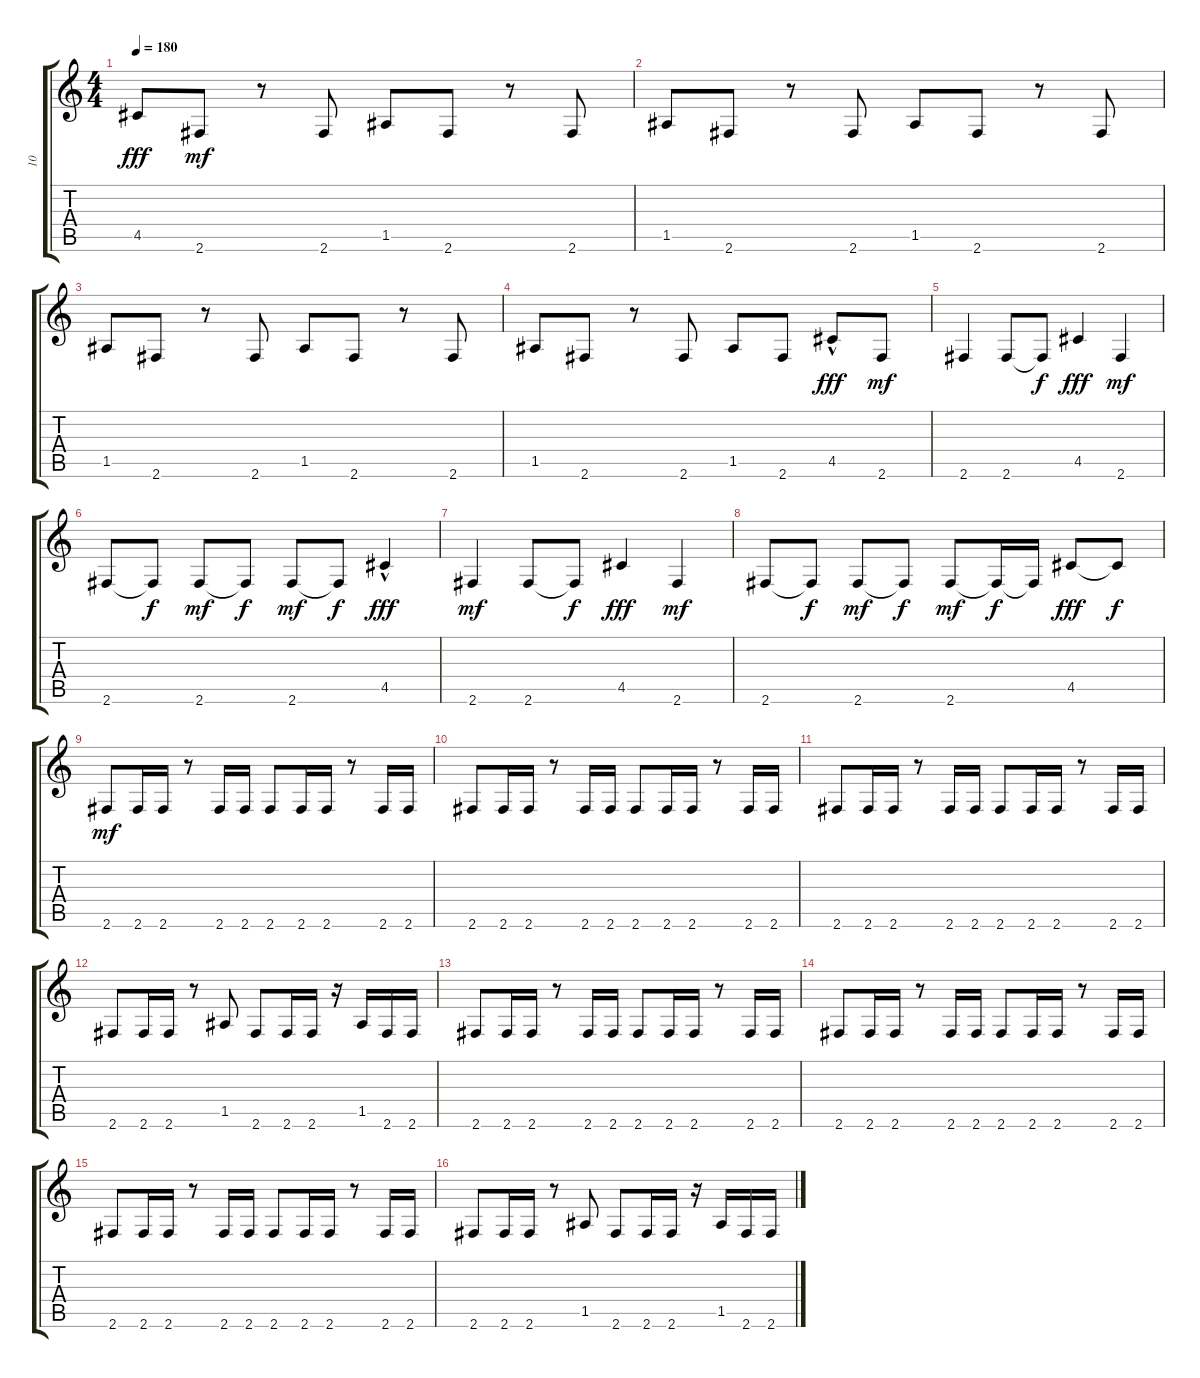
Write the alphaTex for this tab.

\track ("10" "10") {instrument acousticguitarsteel}
\staff {score tabs}
\tuning (E4 B3 G3 D3 A2 E2) {hide}
\ts (4 4)
\tempo 180
\clef g2
\ks c
4.5.8{dy fff} 2.6.8{dy mf} r.8 2.6.8 1.5.8 2.6.8 r.8 2.6.8 |
1.5.8 2.6.8 r.8 2.6.8 1.5.8 2.6.8 r.8 2.6.8 |
1.5.8 2.6.8 r.8 2.6.8 1.5.8 2.6.8 r.8 2.6.8 |
1.5.8 2.6.8 r.8 2.6.8 1.5.8 2.6.8 4.5{hac}.8{dy fff} 2.6.8{dy mf} |
2.6.4 2.6.8 2.6{t}.8{dy f} 4.5.4{dy fff} 2.6.4{dy mf} |
2.6.8 2.6{t}.8{dy f} 2.6.8{dy mf} 2.6{t}.8{dy f} 2.6.8{dy mf} 2.6{t}.8{dy f} 4.5{hac}.4{dy fff} |
2.6.4{dy mf} 2.6.8 2.6{t}.8{dy f} 4.5.4{dy fff} 2.6.4{dy mf} |
2.6.8 2.6{t}.8{dy f} 2.6.8{dy mf} 2.6{t}.8{dy f} 2.6.8{dy mf} 2.6{t}.16{dy f} 2.6{t}.16 4.5.8{dy fff} 4.5{t}.8{dy f} |
2.6.8{dy mf} 2.6.16 2.6.16 r.8 2.6.16 2.6.16 2.6.8 2.6.16 2.6.16 r.8 2.6.16 2.6.16 |
2.6.8 2.6.16 2.6.16 r.8 2.6.16 2.6.16 2.6.8 2.6.16 2.6.16 r.8 2.6.16 2.6.16 |
2.6.8 2.6.16 2.6.16 r.8 2.6.16 2.6.16 2.6.8 2.6.16 2.6.16 r.8 2.6.16 2.6.16 |
2.6.8 2.6.16 2.6.16 r.8 1.5.8 2.6.8 2.6.16 2.6.16 r.16 1.5.16 2.6.16 2.6.16 |
2.6.8 2.6.16 2.6.16 r.8 2.6.16 2.6.16 2.6.8 2.6.16 2.6.16 r.8 2.6.16 2.6.16 |
2.6.8 2.6.16 2.6.16 r.8 2.6.16 2.6.16 2.6.8 2.6.16 2.6.16 r.8 2.6.16 2.6.16 |
2.6.8 2.6.16 2.6.16 r.8 2.6.16 2.6.16 2.6.8 2.6.16 2.6.16 r.8 2.6.16 2.6.16 |
2.6.8 2.6.16 2.6.16 r.8 1.5.8 2.6.8 2.6.16 2.6.16 r.16 1.5.16 2.6.16 2.6.16
